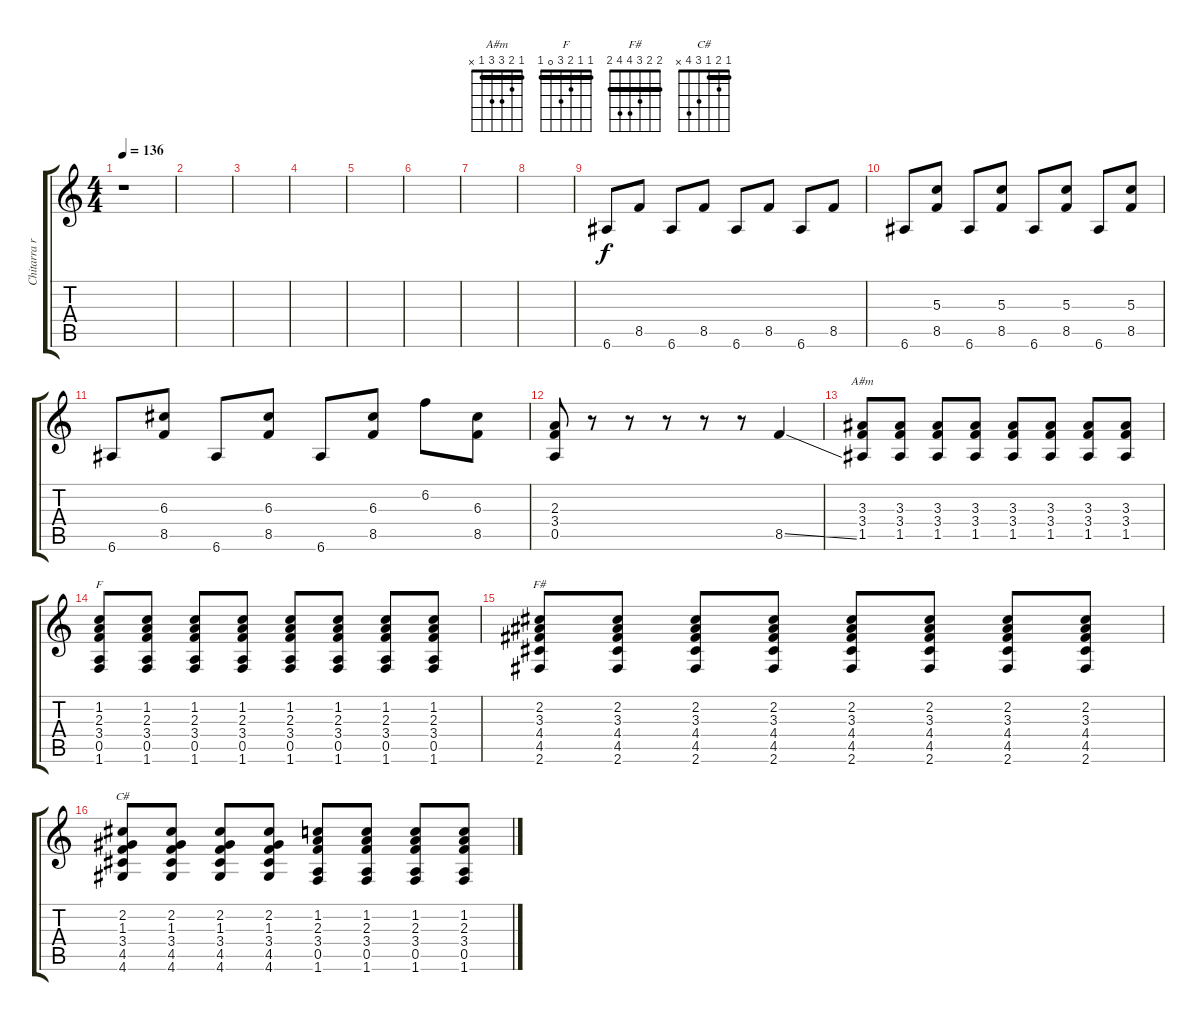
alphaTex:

\track ("Chitarra ritmica" "Chitarra r") {instrument electricguitarjazz}
\staff {score tabs}
\tuning (E4 B3 G3 D3 A2 E2) {hide}
\chord ("A#m" 1 2 3 3 1 x) {barre 1}
\chord ("F" 1 1 2 3 0 1) {barre 1}
\chord ("F#" 2 2 3 4 4 2) {barre 2}
\chord ("C#" 1 2 1 3 4 x) {barre 1}
\ts (4 4)
\tempo 136
\clef g2
\ks c
r.1{dy f instrument distortionguitar} |
|
|
|
|
|
|
|
6.6.8{instrument distortionguitar} 8.5.8 6.6.8 8.5.8 6.6.8 8.5.8 6.6.8 8.5.8 |
6.6.8 (5.3 8.5).8 6.6.8 (5.3 8.5).8 6.6.8 (5.3 8.5).8 6.6.8 (5.3 8.5).8 |
6.6.8 (6.3 8.5).8 6.6.8 (6.3 8.5).8 6.6.8 (6.3 8.5).8 6.2.8 (6.3 8.5).8 |
(2.3 3.4 0.5).8 r.8 r.8 r.8 r.8 r.8 8.5{ss}.4 |
(3.3 3.4 1.5).8{ch "A#m" instrument distortionguitar} (3.3 3.4 1.5).8 (3.3 3.4 1.5).8 (3.3 3.4 1.5).8 (3.3 3.4 1.5).8 (3.3 3.4 1.5).8 (3.3 3.4 1.5).8 (3.3 3.4 1.5).8 |
(1.2 2.3 3.4 0.5 1.6).8{ch "F"} (1.2 2.3 3.4 0.5 1.6).8 (1.2 2.3 3.4 0.5 1.6).8 (1.2 2.3 3.4 0.5 1.6).8 (1.2 2.3 3.4 0.5 1.6).8 (1.2 2.3 3.4 0.5 1.6).8 (1.2 2.3 3.4 0.5 1.6).8 (1.2 2.3 3.4 0.5 1.6).8 |
(2.2 3.3 4.4 4.5 2.6).8{ch "F#"} (2.2 3.3 4.4 4.5 2.6).8 (2.2 3.3 4.4 4.5 2.6).8 (2.2 3.3 4.4 4.5 2.6).8 (2.2 3.3 4.4 4.5 2.6).8 (2.2 3.3 4.4 4.5 2.6).8 (2.2 3.3 4.4 4.5 2.6).8 (2.2 3.3 4.4 4.5 2.6).8 |
(2.2 1.3 3.4 4.5 4.6).8{ch "C#"} (2.2 1.3 3.4 4.5 4.6).8 (2.2 1.3 3.4 4.5 4.6).8 (2.2 1.3 3.4 4.5 4.6).8 (1.2 2.3 3.4 0.5 1.6).8 (1.2 2.3 3.4 0.5 1.6).8 (1.2 2.3 3.4 0.5 1.6).8 (1.2 2.3 3.4 0.5 1.6).8
